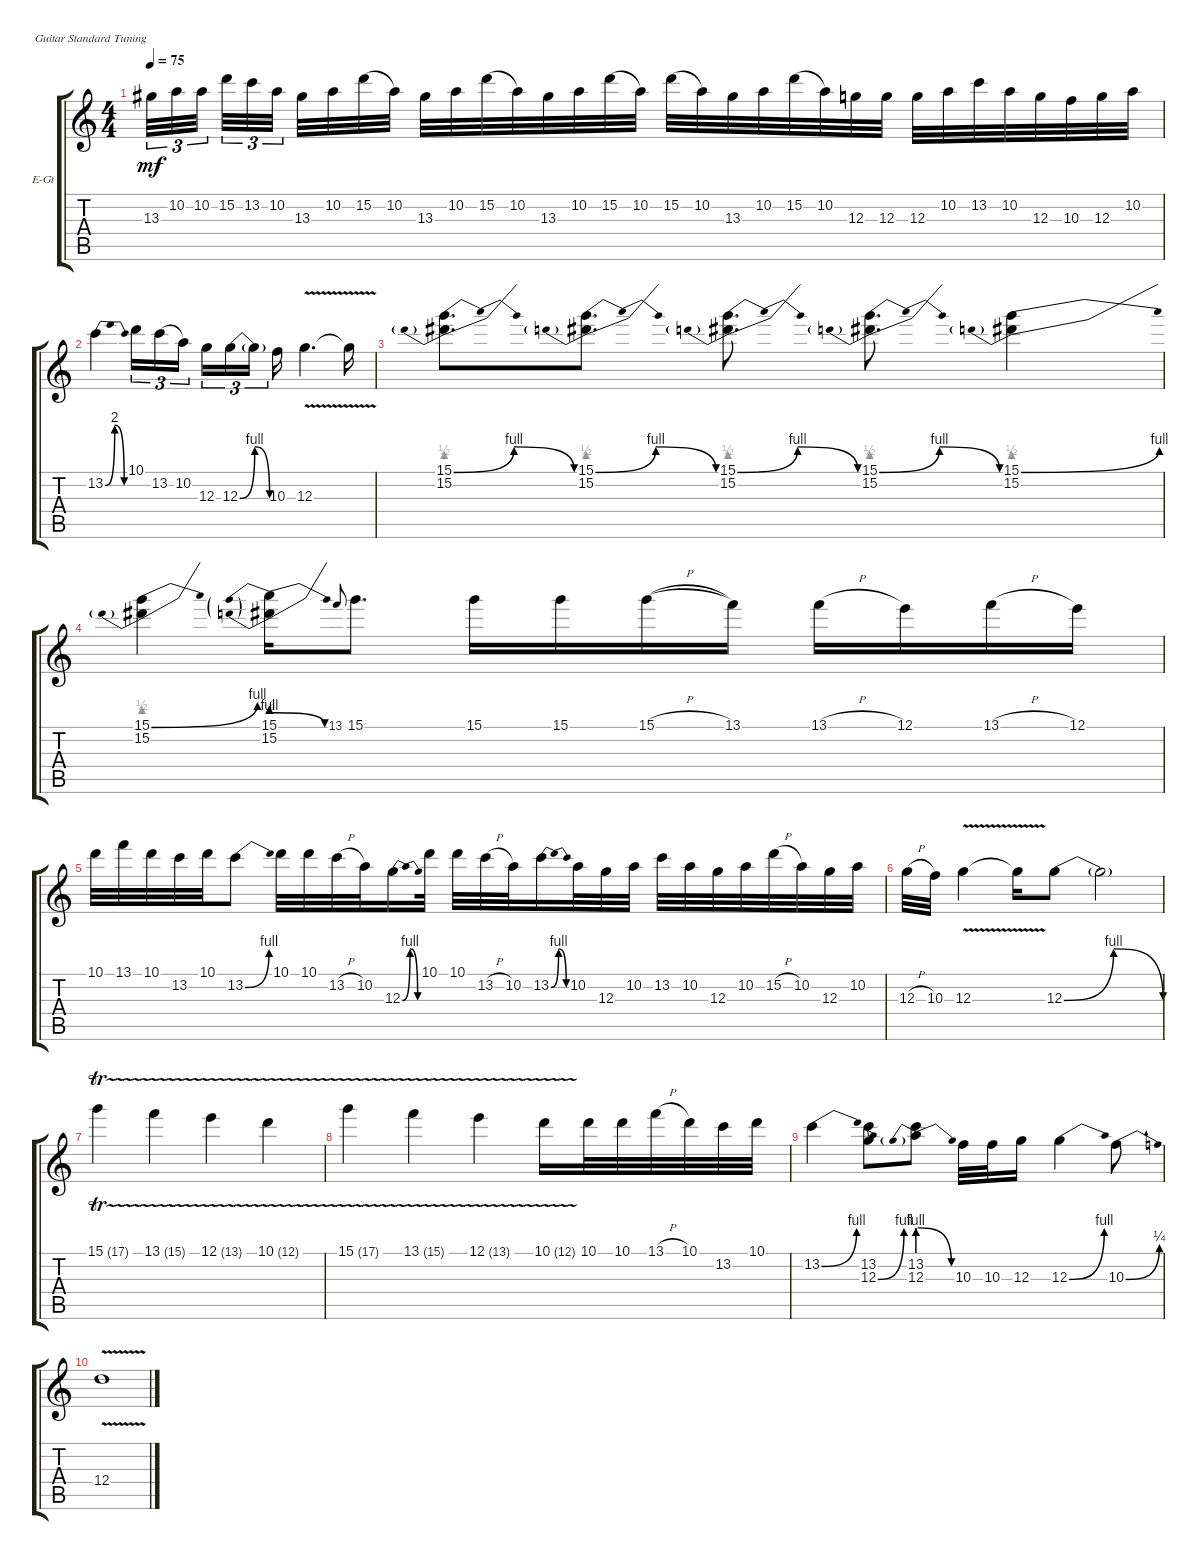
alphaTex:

\defaultSystemsLayout 4
\bracketExtendMode groupsimilarinstruments
\firstSystemTrackNameOrientation horizontal
\otherSystemsTrackNameOrientation horizontal
\track ("Electric Guitar" "E-Gt") {instrument overdrivenguitar}
\staff {score tabs}
\tuning (E4 B3 G3 D3 A2 E2)
\ts (4 4)
\tempo 75
\clef g2
\ks c
13.3.32{tu (3 2) dy mf} 10.2.32{tu (3 2)} 10.2.32{tu (3 2)} 15.2.32{tu (3 2)} 13.2.32{tu (3 2)} 10.2.32{tu (3 2)} 13.3.32 10.2.32 15.2.32{legatoorigin} 10.2.32 13.3.32 10.2.32 15.2.32{legatoorigin} 10.2.32 13.3.32 10.2.32 15.2.32{legatoorigin} 10.2.32 15.2.32{legatoorigin} 10.2.32 13.3.32 10.2.32 15.2.32{legatoorigin} 10.2.32 12.3.32 12.3.32 12.3.32 10.2.32 13.2.32 10.2.32 12.3.32 10.3.32 12.3.32 10.2.32 |
13.2{be (bendrelease 0 0 8.4 8 20.4 8 30 0)}.4 10.1.16{tu (3 2)} 13.2.16{tu (3 2) legatoorigin} 10.2.16{tu (3 2)} 12.3.16{tu (3 2)} 12.3{be (bendrelease 0 0 8.4 4 20.4 4 30 0)}.16{tu (3 2)} 12.3{t}.16{tu (3 2)} 10.3.16 12.3{v}.4{d} 12.3{v t}.16 |
(15.1{be (bendrelease 0 0 10.2 4 20.4 4 30 0)} 15.2{be (prebend 0 2 60 2)}).8{d} (15.2{be (prebend 0 2 60 2)} 15.1{be (bendrelease 0 0 10.2 4 20.4 4 30 0)}).8{d} (15.1{be (bendrelease 0 0 10.2 4 20.4 4 30 0)} 15.2{be (prebend 0 2 60 2)}).8{d} (15.2{be (prebend 0 2 60 2)} 15.1{be (bendrelease 0 0 10.2 4 20.4 4 30 0)}).8{d} (15.1{be (bend 0 0 15 4)} 15.2{be (prebend 0 2 60 2)}).4 |
(15.1{be (bend 0 0 15 4)} 15.2{be (prebend 0 2 60 2)}).4 (15.2{be (prebend 0 2 60 2)} 15.1{be (prebendrelease 0 4 15 0)}).16 13.1.8{gr onbeat} 15.1.8{d} 15.1.16 15.1.16 15.1{h}.16{legatoorigin} 13.1.16 13.1{h}.16 12.1.16 13.1{h}.16 12.1.16 |
10.1.32 13.1.32 10.1.32 13.2.32 10.1.32 13.2{be (bend 0 0 15 4)}.8 10.1.32 10.1.32 13.2{h}.32 10.2.32 12.3{be (bendrelease 0 0 10.2 4 20.4 4 30 0)}.16 10.1.32 10.1.32 13.2{h}.32 10.2.32 13.2{be (bendrelease 0 0 10.2 4 20.4 4 30 0)}.16 10.2.32 12.3.32 10.2.32 13.2.32 10.2.32 12.3.32 10.2.32 15.2{h}.32 10.2.32 12.3.32 10.2.32 |
12.3{h}.32 10.3.32 12.3{v}.4 12.3{v t}.16 12.3{be (bendrelease 0 0 10.2 4 20.4 4 30 0)}.8 12.3{t}.2 |
15.1{tr (17 16)}.4 13.1{tr (15 16)}.4 12.1{tr (13 16)}.4 10.1{tr (12 16)}.4 |
15.1{tr (17 16)}.4 13.1{tr (15 16)}.4 12.1{tr (13 16)}.4 10.1{tr (12 16)}.16 10.1.32 10.1.32 13.1{h}.32 10.1.32 13.2.32 10.1.32 |
13.2{be (bend 0 0 15 4)}.4 (13.2 12.3{be (bend 0 0 15 4)}).8 (13.2 12.3{be (prebendrelease 0 4 15 0)}).8 10.3.32 10.3.32 12.3.16 12.3{be (bend 0 0 15 4)}.4 10.3{be (bend 0 0 13.799999999999999 1)}.8 |
12.4{v}.1
